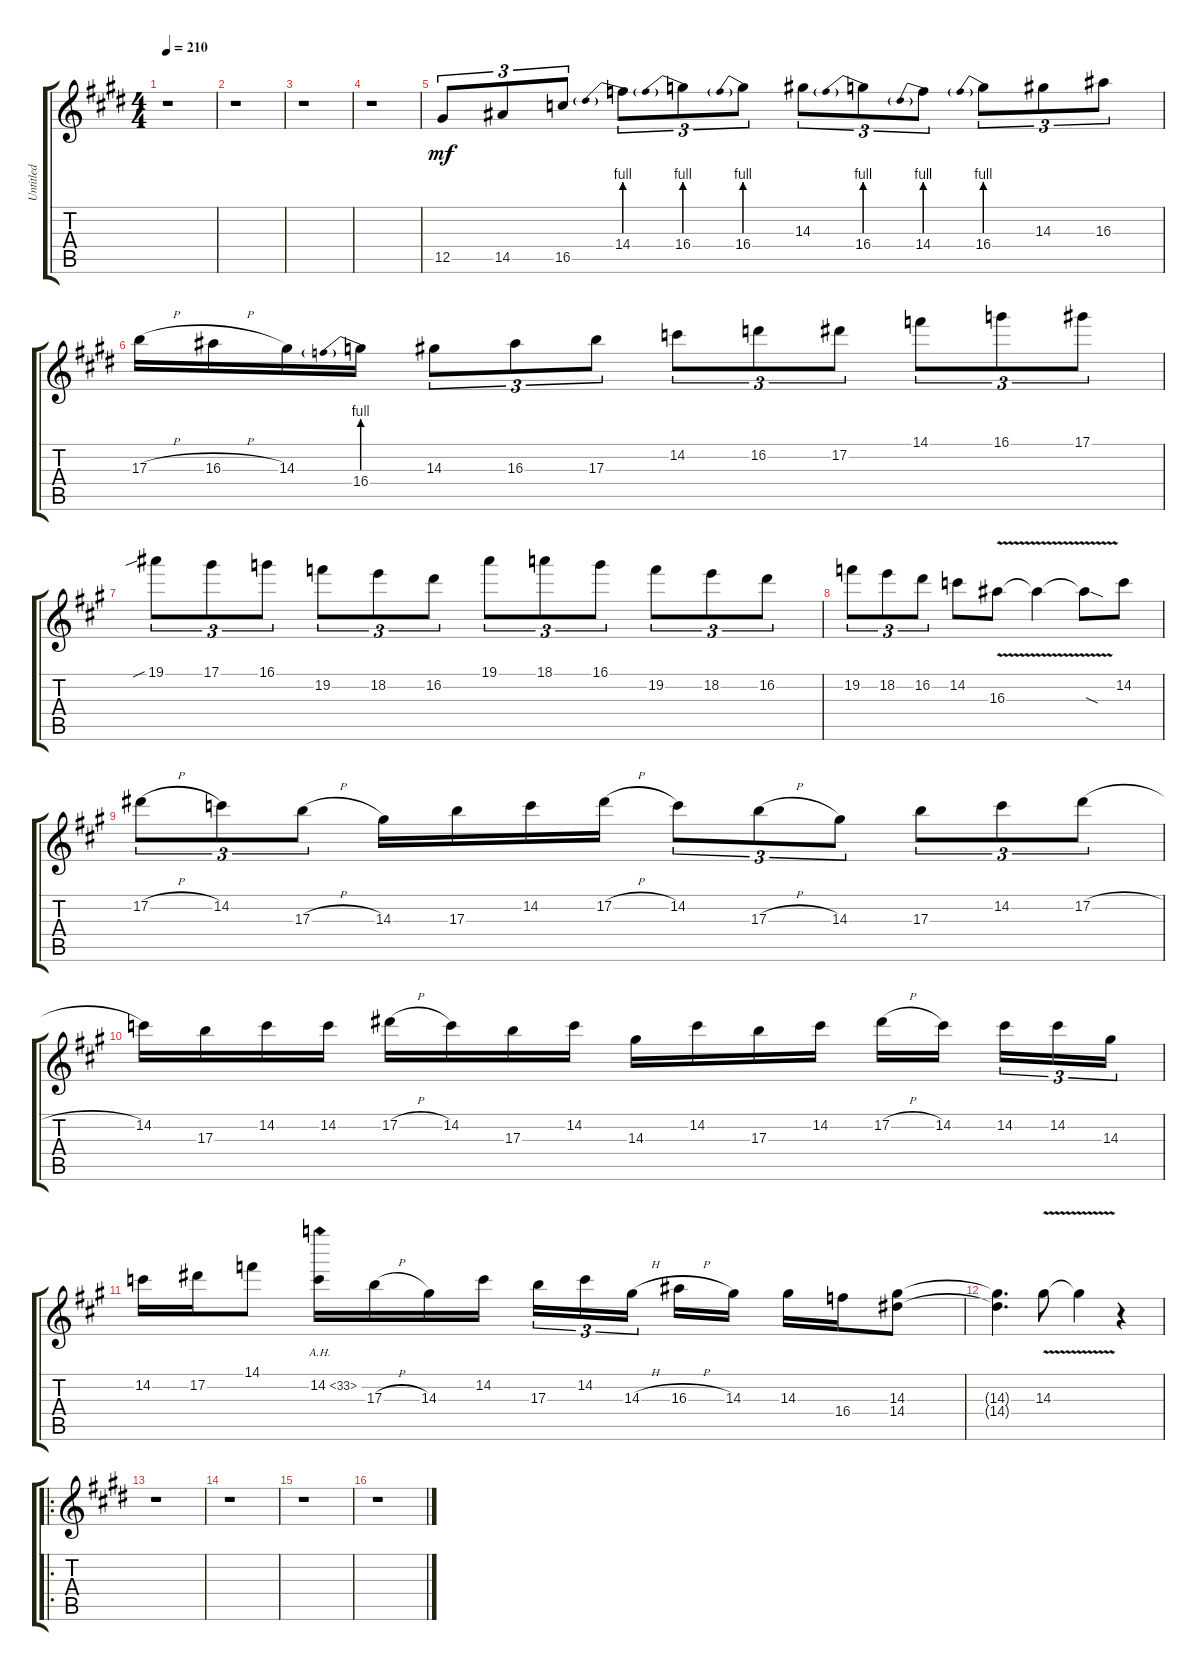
\track ("Untitled" "Untitled") {instrument distortionguitar}
\staff {score tabs}
\tuning (Eb4 Bb3 Gb3 Db3 Ab2 Eb2) {hide}
\ts (4 4)
\tempo 210
\clef g2
\ks e
r.1{dy mf} |
\ks c#minor
r.1 |
r.1 |
\ks e
r.1 |
\ks c#minor
12.5.8{tu (3 2)} 14.5.8{tu (3 2)} 16.5.8{tu (3 2)} 14.4{be (prebend 0 4 60 4)}.8{tu (3 2)} 16.4{be (prebend 0 4 60 4)}.8{tu (3 2)} 16.4{be (prebend 0 4 60 4)}.8{tu (3 2)} 14.3.8{tu (3 2)} 16.4{be (prebend 0 4 60 4)}.8{tu (3 2)} 14.4{be (prebend 0 4 60 4)}.8{tu (3 2)} 16.4{be (prebend 0 4 60 4)}.8{tu (3 2)} 14.3.8{tu (3 2)} 16.3.8{tu (3 2)} |
17.3{h}.16 16.3{h}.16 14.3.16 16.4{be (prebend 0 4 60 4)}.16 14.3.8{tu (3 2)} 16.3.8{tu (3 2)} 17.3.8{tu (3 2)} 14.2.8{tu (3 2)} 16.2.8{tu (3 2)} 17.2.8{tu (3 2)} 14.1.8{tu (3 2)} 16.1.8{tu (3 2)} 17.1.8{tu (3 2)} |
\ks a
19.1{sib}.8{tu (3 2)} 17.1.8{tu (3 2)} 16.1.8{tu (3 2)} 19.2.8{tu (3 2)} 18.2.8{tu (3 2)} 16.2.8{tu (3 2)} 19.1.8{tu (3 2)} 18.1.8{tu (3 2)} 16.1.8{tu (3 2)} 19.2.8{tu (3 2)} 18.2.8{tu (3 2)} 16.2.8{tu (3 2)} |
19.2.8{tu (3 2)} 18.2.8{tu (3 2)} 16.2.8{tu (3 2)} 14.2.8 16.3{v}.8 16.3{v t}.4 16.3{sod t}.8 14.2.8 |
17.2{h}.8{tu (3 2)} 14.2.8{tu (3 2)} 17.3{h}.8{tu (3 2)} 14.3.16 17.3.16 14.2.16 17.2{h}.16 14.2.8{tu (3 2)} 17.3{h}.8{tu (3 2)} 14.3.8{tu (3 2)} 17.3.8{tu (3 2)} 14.2.8{tu (3 2)} 17.2{h}.8{tu (3 2)} |
14.2.16 17.3.16 14.2.16 14.2.16 17.2{h}.16 14.2.16 17.3.16 14.2.16 14.3.16 14.2.16 17.3.16 14.2.16 17.2{h}.16 14.2.16{beam splitsecondary} 14.2.16{tu (3 2)} 14.2.16{tu (3 2)} 14.3.16{tu (3 2)} |
14.2.16 17.2.16 14.1.8 14.2{ah 19}.16 17.3{h}.16 14.3.16 14.2.16 17.3.16{tu (3 2)} 14.2.16{tu (3 2)} 14.3{h}.16{tu (3 2) beam splitsecondary} 16.3{h}.16 14.3.16 14.3.16 16.4.16 (14.3 14.4).8 |
(14.3{t} 14.4{t}).4{d} 14.3{v}.8 14.3{v t}.4 r.4 |
\ro
\ks e
r.1 |
\ks c#minor
r.1 |
r.1 |
r.1
